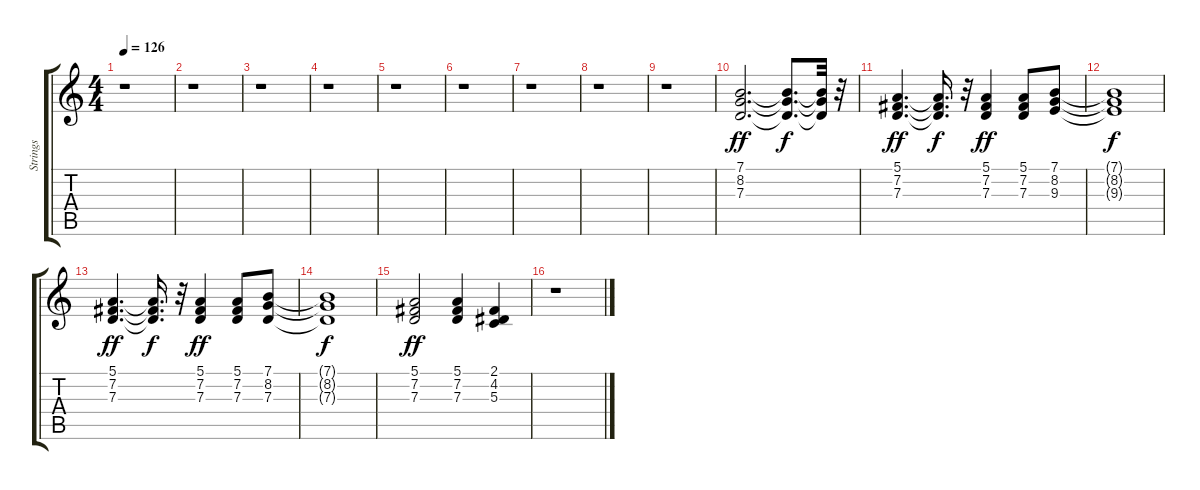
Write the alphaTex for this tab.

\track ("Strings" "Strings") {instrument stringensemble1}
\staff {score tabs}
\tuning (E4 B3 G3 D3 A2 E2) {hide}
\ts (4 4)
\tempo 126
\clef g2
\ks c
r.1{dy f} |
r.1 |
r.1 |
r.1 |
r.1 |
r.1 |
r.1 |
r.1 |
r.1 |
(7.1 8.2 7.3).2{d dy ff} (7.1{t} 8.2{t} 7.3{t}).8{d dy f} (7.1{t} 8.2{t} 7.3{t}).32 r.32 |
(5.1 7.2 7.3).4{d dy ff} (5.1{t} 7.2{t} 7.3{t}).16{d dy f} r.32 (5.1 7.2 7.3).4{dy ff} (5.1 7.2 7.3).8 (7.1 8.2 9.3).8 |
(7.1{t} 8.2{t} 9.3{t}).1{dy f} |
(5.1 7.2 7.3).4{d dy ff} (5.1{t} 7.2{t} 7.3{t}).16{d dy f} r.32 (5.1 7.2 7.3).4{dy ff} (5.1 7.2 7.3).8 (7.1 8.2 7.3).8 |
(7.1{t} 8.2{t} 7.3{t}).1{dy f} |
(5.1 7.2 7.3).2{dy ff} (5.1 7.2 7.3).4 (2.1 4.2 5.3).4 |
r.1
